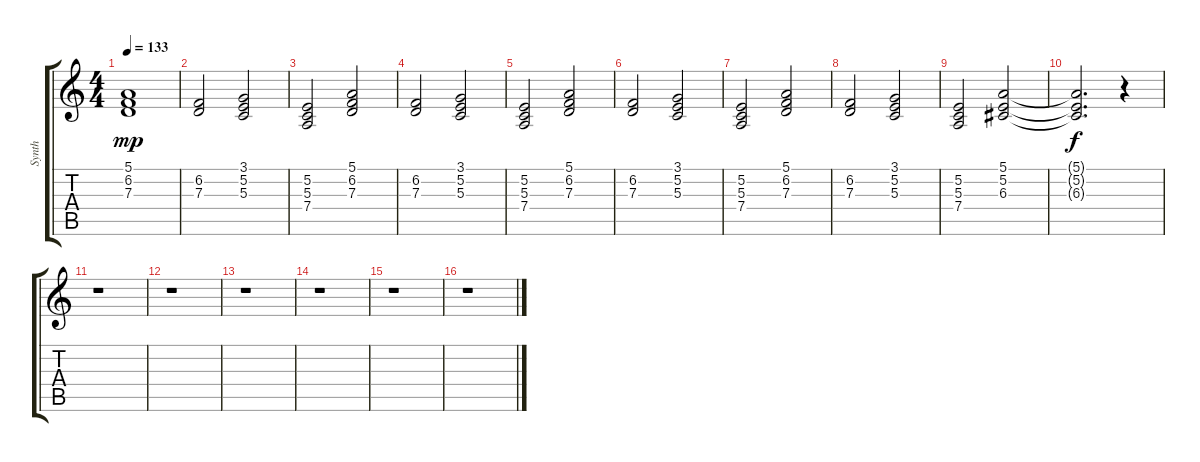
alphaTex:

\track ("Synth" "Synth") {instrument synthstrings1}
\staff {score tabs}
\tuning (E4 B3 G3 D3 A2 E2) {hide}
\ts (4 4)
\tempo 133
\clef g2
\ks c
(5.1 6.2 7.3).1{dy mp} |
(6.2 7.3).2 (3.1 5.2 5.3).2 |
(5.2 5.3 7.4).2 (5.1 6.2 7.3).2 |
(6.2 7.3).2 (3.1 5.2 5.3).2 |
(5.2 5.3 7.4).2 (5.1 6.2 7.3).2 |
(6.2 7.3).2 (3.1 5.2 5.3).2 |
(5.2 5.3 7.4).2 (5.1 6.2 7.3).2 |
(6.2 7.3).2 (3.1 5.2 5.3).2 |
(5.2 5.3 7.4).2 (5.1 5.2 6.3).2 |
(5.1{t} 5.2{t} 6.3{t}).2{d dy f} r.4 |
r.1 |
r.1 |
r.1 |
r.1 |
r.1 |
r.1
